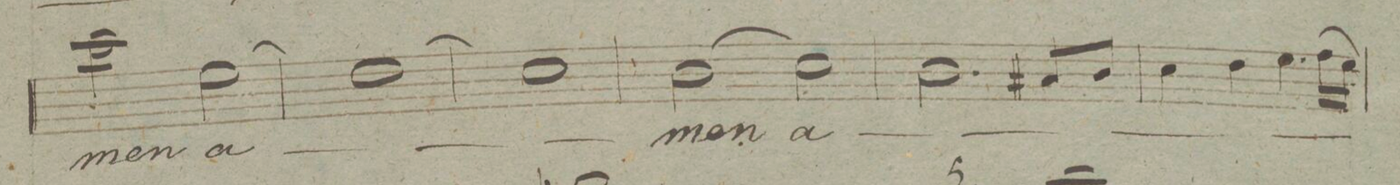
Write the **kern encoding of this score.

**kern	**text	**dynam
*I"Canto.	*	*
*clefC1	*	*
*k[]	*	*
*met(c|)	*	*
*M2/2	*	*
2aa\	-men	.
(2cc\	a-	.
=162	=162	=162
(1b\)	.	.
=163	=163	=163
1a\)	.	.
=164	=164	=164
(2g\	-men	.
2a\)	a-	.
=165	=165	=165
2.g\	.	.
8f#X/L	.	.
8g/J	.	.
=166	=166	=166
4a\	.	.
4b\	.	.
4.cc\	.	.
(16dd\LL	.	.
16cc\JJ)	.	.
=167	=167	=167
*-	*-	*-
